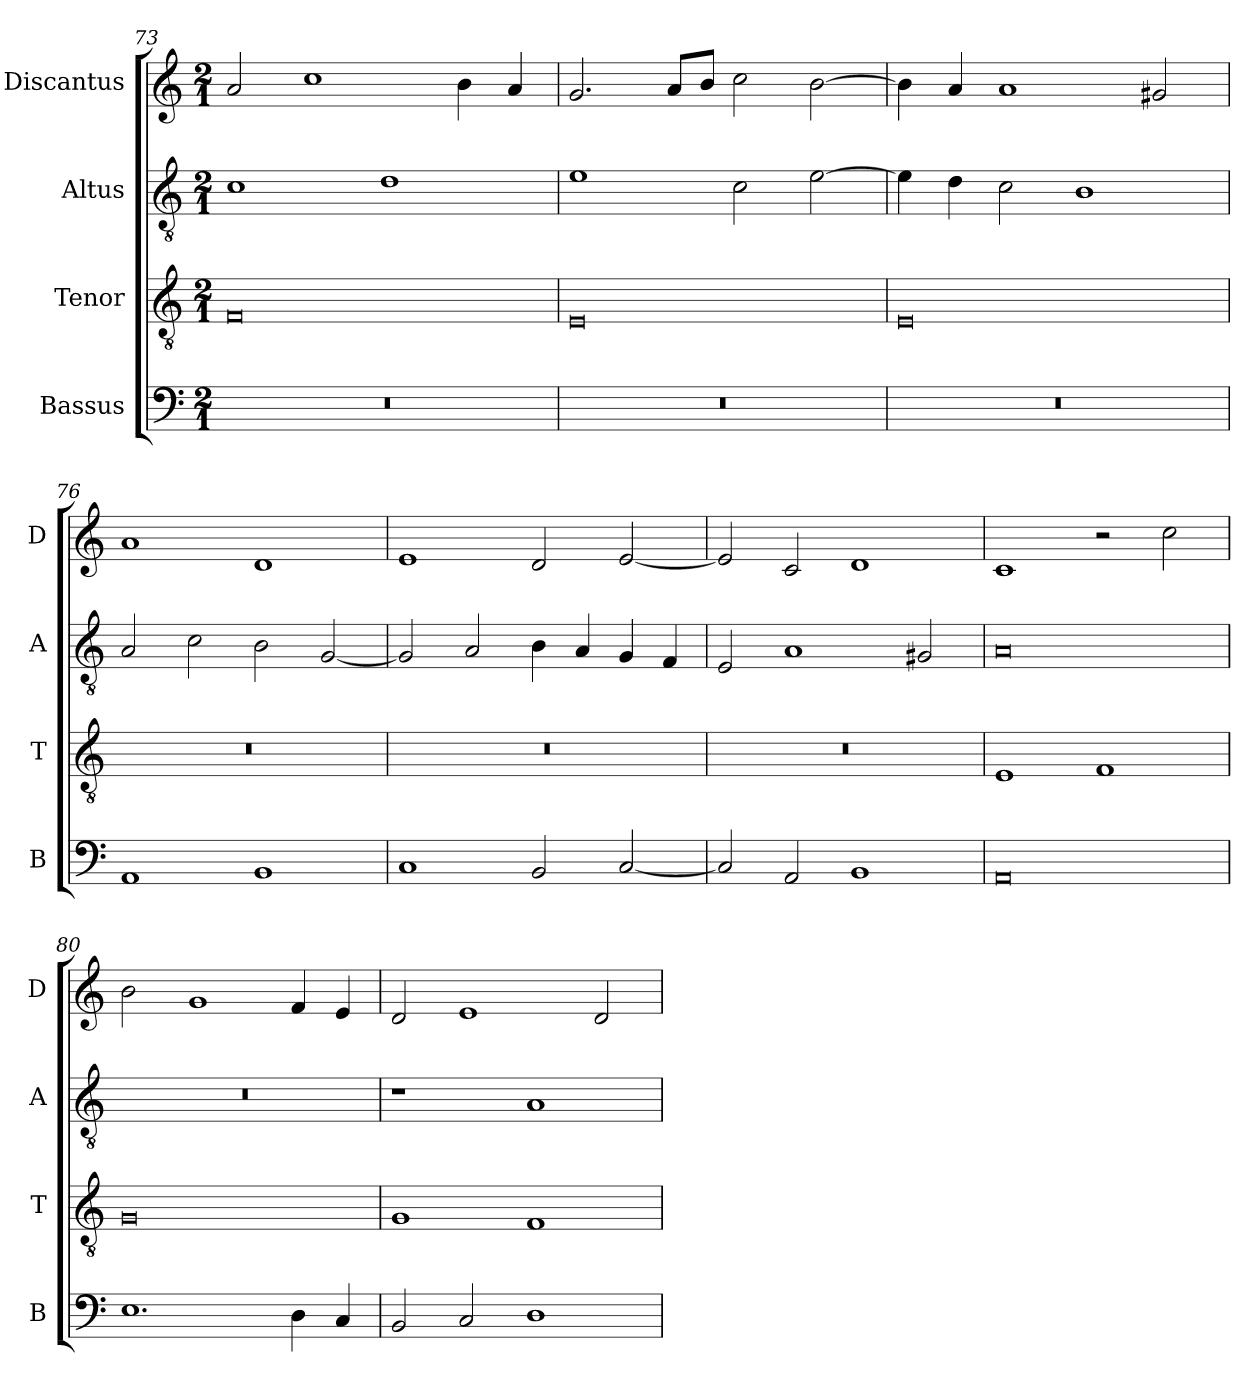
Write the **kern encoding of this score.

**kern	**kern	**kern	**kern
*part4	*part3	*part2	*part1
*staff4	*staff3	*staff2	*staff1
*I"Bassus	*I"Tenor	*I"Altus	*I"Discantus
*I'B	*I'T	*I'A	*I'D
*clefF4	*clefGv2	*clefGv2	*clefG2
*k[]	*k[]	*k[]	*k[]
*M2/1	*M2/1	*M2/1	*M2/1
=73	=73	=73	=73
0r	0F	1c	2a/
.	.	.	1cc
.	.	1d	.
.	.	.	4b\
.	.	.	4a/
=74	=74	=74	=74
0r	0E	1e	2.g/
.	.	.	8a/L
.	.	.	8b/J
.	.	2c\	2cc\
.	.	[2e\	[2b\
=75	=75	=75	=75
0r	0E	4e\]	4b\]
.	.	4d\	4a/
.	.	2c\	1a
.	.	1B	.
.	.	.	2g#X/
=76	=76	=76	=76
1AA	0r	2A/	1a
.	.	2c\	.
1BB	.	2B\	1d
.	.	[2G/	.
=77	=77	=77	=77
1C	0r	2G/]	1e
.	.	2A/	.
2BB/	.	4B\	2d/
.	.	4A/	.
[2C/	.	4G/	[2e/
.	.	4F/	.
=78	=78	=78	=78
2C/]	0r	2E/	2e/]
2AA/	.	1A	2c/
1BB	.	.	1d
.	.	2G#X/	.
=79	=79	=79	=79
0AA	1E	0A	1c
.	1F	.	2r
.	.	.	2cc\
=80	=80	=80	=80
1.E	0G	0r	2b\
.	.	.	1g
4D\	.	.	4f/
4C/	.	.	4e/
=81	=81	=81	=81
2BB/	1G	1r	2d/
2C/	.	.	1e
1D	1F	1A	.
.	.	.	2d/
=	=	=	=
*-	*-	*-	*-
